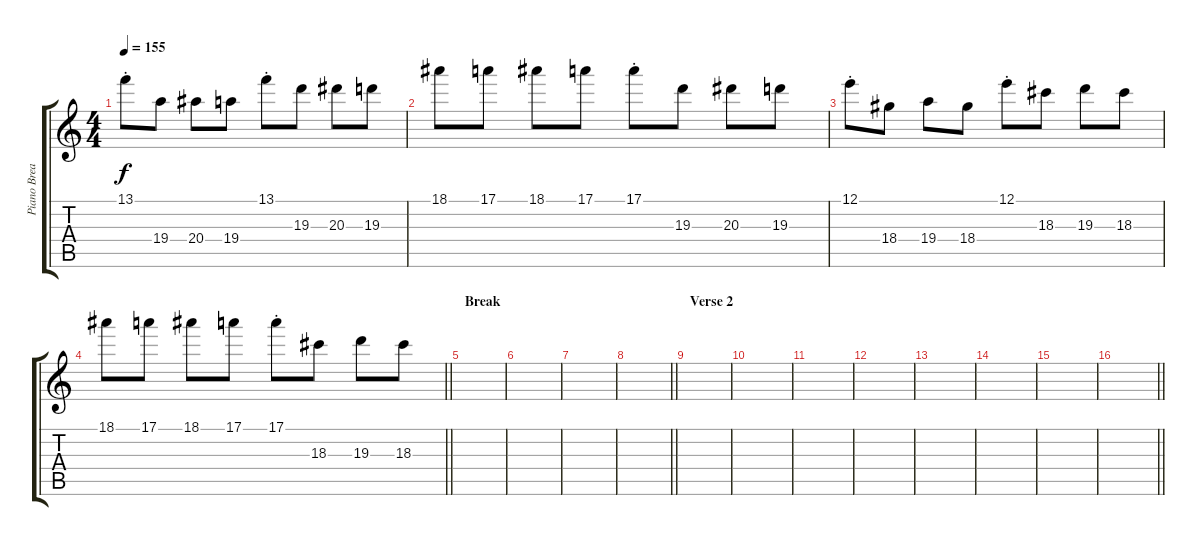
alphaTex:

\track ("Piano Break" "Piano Brea") {instrument acousticguitarsteel}
\staff {score tabs}
\tuning (E4 B3 G3 D3 A2 E2) {hide}
\ts (4 4)
\tempo 155
\clef g2
\ks c
13.1{st}.8{dy f} 19.4.8 20.4.8 19.4.8 13.1{st}.8 19.3.8 20.3.8 19.3.8 |
18.1.8 17.1.8 18.1.8 17.1.8 17.1{st}.8 19.3.8 20.3.8 19.3.8 |
12.1{st}.8 18.4.8 19.4.8 18.4.8 12.1{st}.8 18.3.8 19.3.8 18.3.8 |
\barLineRight lightlight
18.1.8 17.1.8 18.1.8 17.1.8 17.1{st}.8 18.3.8 19.3.8 18.3.8 |
\section ("" "Break")
|
|
|
\barLineRight lightlight
|
\section ("" "Verse 2")
|
|
|
|
|
|
|
\barLineRight lightlight
